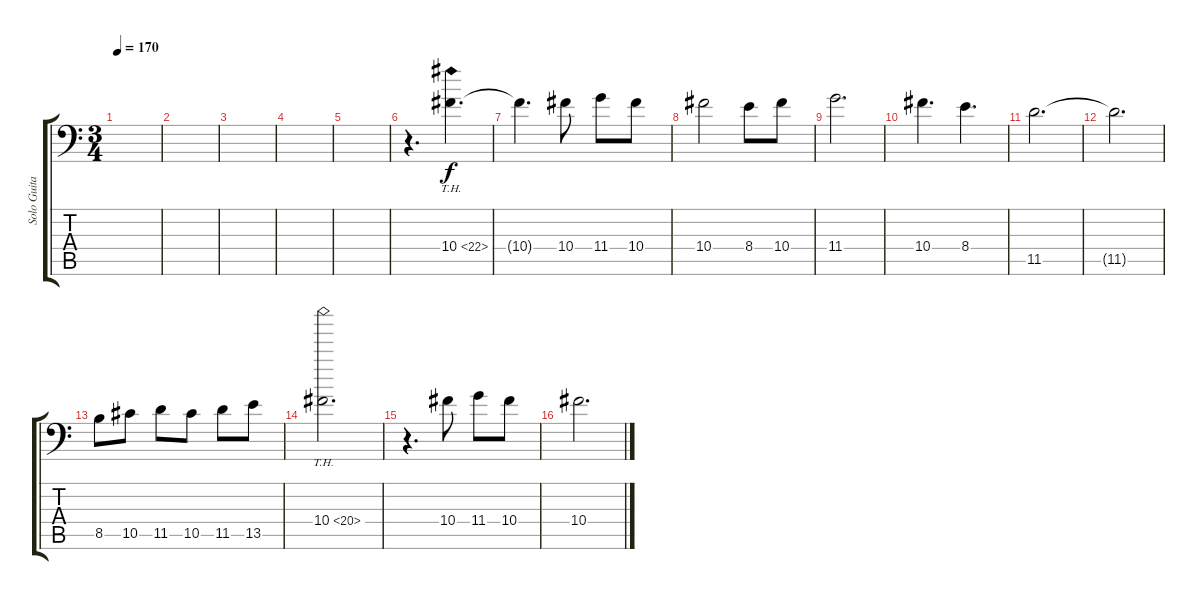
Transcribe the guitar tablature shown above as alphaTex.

\track ("Solo Guitar 1" "Solo Guita") {instrument distortionguitar}
\staff {score tabs}
\tuning (Bb3 F3 Db3 Ab2 Eb2 Bb1) {hide}
\ts (3 4)
\tempo 170
\clef f4
\ks c
|
|
|
|
|
r.4{d} 10.4{th 12}.4{d} |
10.4{t}.4{d} 10.4.8 11.4.8 10.4.8 |
10.4.2 8.4.8 10.4.8 |
11.4.2{d} |
10.4.4{d} 8.4.4{d} |
11.5.2{d} |
11.5{t}.2{d} |
8.5.8 10.5.8 11.5.8 10.5.8 11.5.8 13.5.8 |
10.4{th 10}.2{d} |
r.4{d} 10.4.8 11.4.8 10.4.8 |
10.4.2{d}
